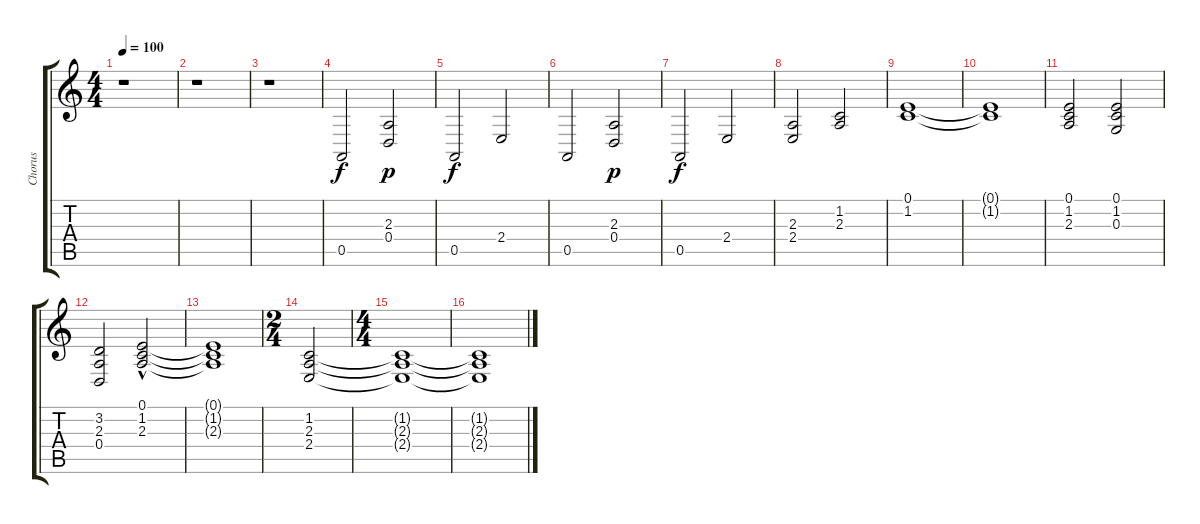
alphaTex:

\track ("Chorus" "Chorus") {instrument choiraahs}
\staff {score tabs}
\tuning (E4 B3 G3 D3 A2 E2) {hide}
\ts (4 4)
\tempo 100
\clef g2
\ks c
r.1{dy f} |
r.1 |
r.1 |
0.5.2 (2.3 0.4).2{dy p} |
0.5.2{dy f} 2.4.2 |
0.5.2 (2.3 0.4).2{dy p} |
0.5.2{dy f} 2.4.2 |
(2.3 2.4).2 (1.2 2.3).2 |
(0.1 1.2).1 |
(0.1{t} 1.2{t}).1 |
(0.1 1.2 2.3).2 (0.1 1.2 0.3).2 |
(3.2 2.3 0.4).2 (0.1{hac} 1.2 2.3).2 |
(0.1{t} 1.2{t} 2.3{t}).1 |
\ts (2 4)
(1.2 2.3 2.4).2 |
\ts (4 4)
(1.2{t} 2.3{t} 2.4{t}).1 |
(1.2{t} 2.3{t} 2.4{t}).1
